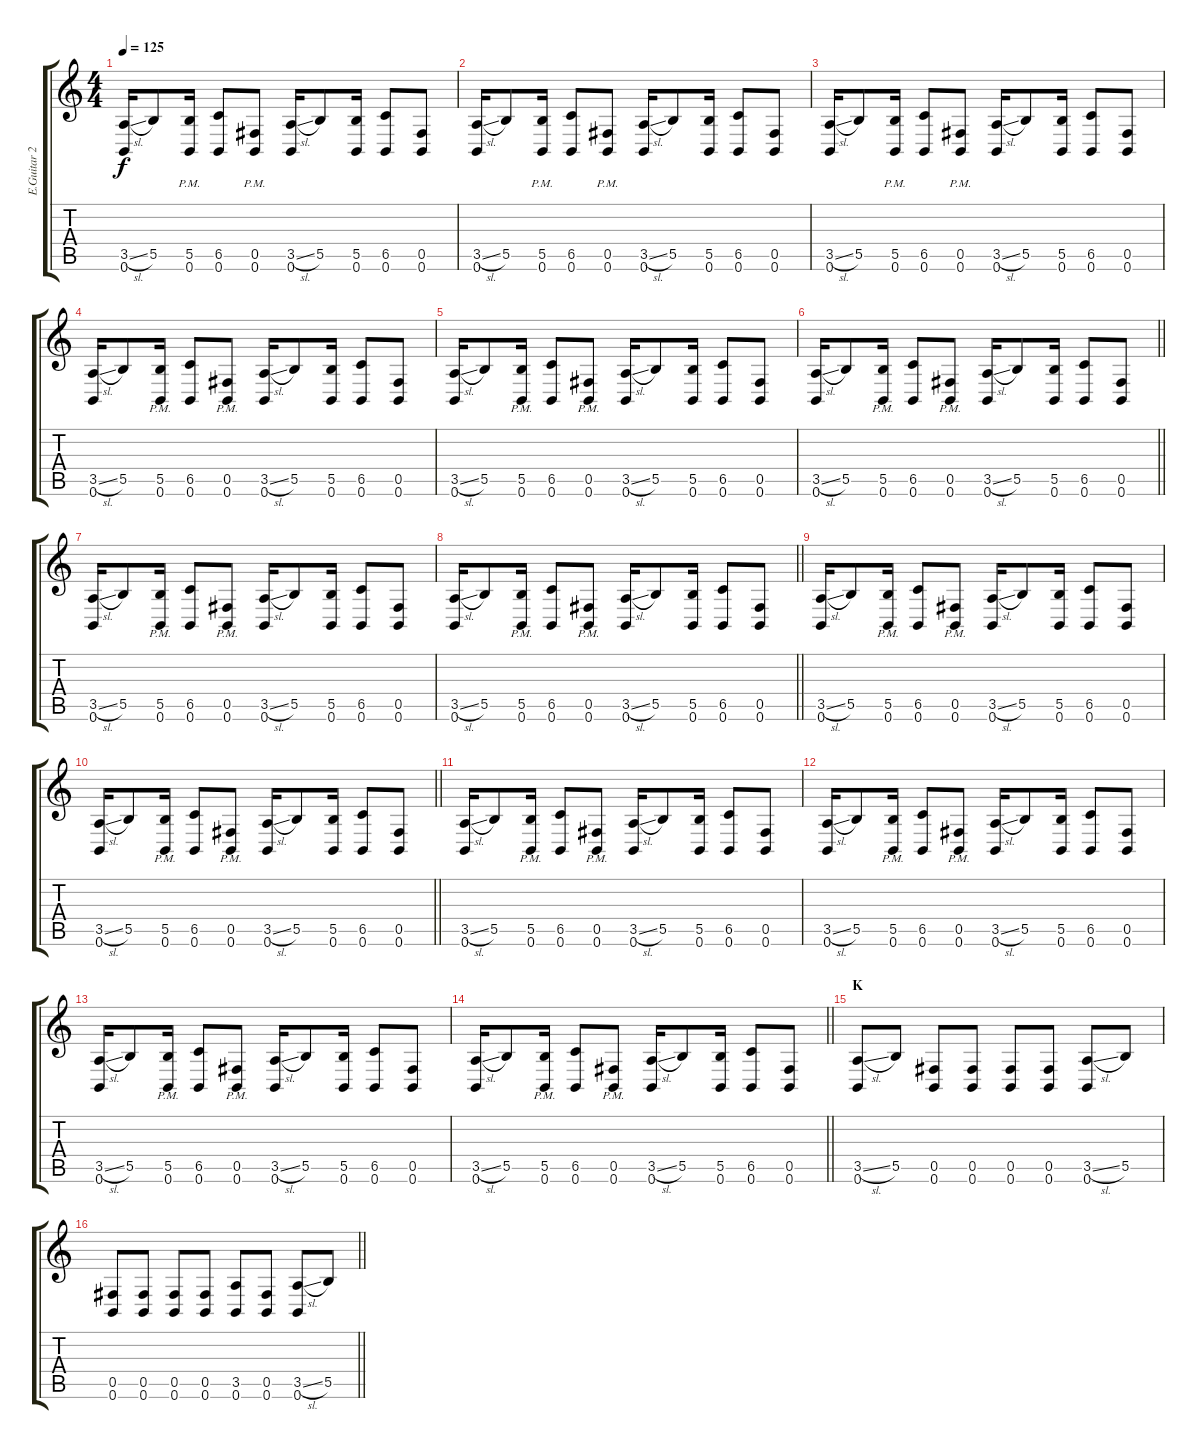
\track ("E.Guitar 2" "E.Guitar 2") {instrument overdrivenguitar}
\staff {score tabs}
\tuning (Db4 Ab3 E3 B2 Gb2 B1) {hide}
\ts (4 4)
\tempo 125
\clef g2
\ks c
(3.5{sl} 0.6).16{dy f} 5.5.8 (5.5 0.6{pm}).16 (6.5 0.6).8 (0.5 0.6{pm}).8 (3.5{sl} 0.6).16 5.5.8 (5.5 0.6).16 (6.5 0.6).8 (0.5 0.6).8 |
(3.5{sl} 0.6).16 5.5.8 (5.5 0.6{pm}).16 (6.5 0.6).8 (0.5 0.6{pm}).8 (3.5{sl} 0.6).16 5.5.8 (5.5 0.6).16 (6.5 0.6).8 (0.5 0.6).8 |
(3.5{sl} 0.6).16 5.5.8 (5.5 0.6{pm}).16 (6.5 0.6).8 (0.5 0.6{pm}).8 (3.5{sl} 0.6).16 5.5.8 (5.5 0.6).16 (6.5 0.6).8 (0.5 0.6).8 |
(3.5{sl} 0.6).16 5.5.8 (5.5 0.6{pm}).16 (6.5 0.6).8 (0.5 0.6{pm}).8 (3.5{sl} 0.6).16 5.5.8 (5.5 0.6).16 (6.5 0.6).8 (0.5 0.6).8 |
(3.5{sl} 0.6).16 5.5.8 (5.5 0.6{pm}).16 (6.5 0.6).8 (0.5 0.6{pm}).8 (3.5{sl} 0.6).16 5.5.8 (5.5 0.6).16 (6.5 0.6).8 (0.5 0.6).8 |
\barLineRight lightlight
(3.5{sl} 0.6).16 5.5.8 (5.5 0.6{pm}).16 (6.5 0.6).8 (0.5 0.6{pm}).8 (3.5{sl} 0.6).16 5.5.8 (5.5 0.6).16 (6.5 0.6).8 (0.5 0.6).8 |
(3.5{sl} 0.6).16 5.5.8 (5.5 0.6{pm}).16 (6.5 0.6).8 (0.5 0.6{pm}).8 (3.5{sl} 0.6).16 5.5.8 (5.5 0.6).16 (6.5 0.6).8 (0.5 0.6).8 |
\barLineRight lightlight
(3.5{sl} 0.6).16 5.5.8 (5.5 0.6{pm}).16 (6.5 0.6).8 (0.5 0.6{pm}).8 (3.5{sl} 0.6).16 5.5.8 (5.5 0.6).16 (6.5 0.6).8 (0.5 0.6).8 |
(3.5{sl} 0.6).16 5.5.8 (5.5 0.6{pm}).16 (6.5 0.6).8 (0.5 0.6{pm}).8 (3.5{sl} 0.6).16 5.5.8 (5.5 0.6).16 (6.5 0.6).8 (0.5 0.6).8 |
\barLineRight lightlight
(3.5{sl} 0.6).16 5.5.8 (5.5 0.6{pm}).16 (6.5 0.6).8 (0.5 0.6{pm}).8 (3.5{sl} 0.6).16 5.5.8 (5.5 0.6).16 (6.5 0.6).8 (0.5 0.6).8 |
(3.5{sl} 0.6).16 5.5.8 (5.5 0.6{pm}).16 (6.5 0.6).8 (0.5 0.6{pm}).8 (3.5{sl} 0.6).16 5.5.8 (5.5 0.6).16 (6.5 0.6).8 (0.5 0.6).8 |
(3.5{sl} 0.6).16 5.5.8 (5.5 0.6{pm}).16 (6.5 0.6).8 (0.5 0.6{pm}).8 (3.5{sl} 0.6).16 5.5.8 (5.5 0.6).16 (6.5 0.6).8 (0.5 0.6).8 |
(3.5{sl} 0.6).16 5.5.8 (5.5 0.6{pm}).16 (6.5 0.6).8 (0.5 0.6{pm}).8 (3.5{sl} 0.6).16 5.5.8 (5.5 0.6).16 (6.5 0.6).8 (0.5 0.6).8 |
\barLineRight lightlight
(3.5{sl} 0.6).16 5.5.8 (5.5 0.6{pm}).16 (6.5 0.6).8 (0.5 0.6{pm}).8 (3.5{sl} 0.6).16 5.5.8 (5.5 0.6).16 (6.5 0.6).8 (0.5 0.6).8 |
\section ("" "K")
(3.5{sl} 0.6).8 5.5.8 (0.5 0.6).8 (0.5 0.6).8 (0.5 0.6).8 (0.5 0.6).8 (3.5{sl} 0.6).8 5.5.8 |
\barLineRight lightlight
(0.5 0.6).8 (0.5 0.6).8 (0.5 0.6).8 (0.5 0.6).8 (3.5 0.6).8 (0.5 0.6).8 (3.5{sl} 0.6).8 5.5.8
